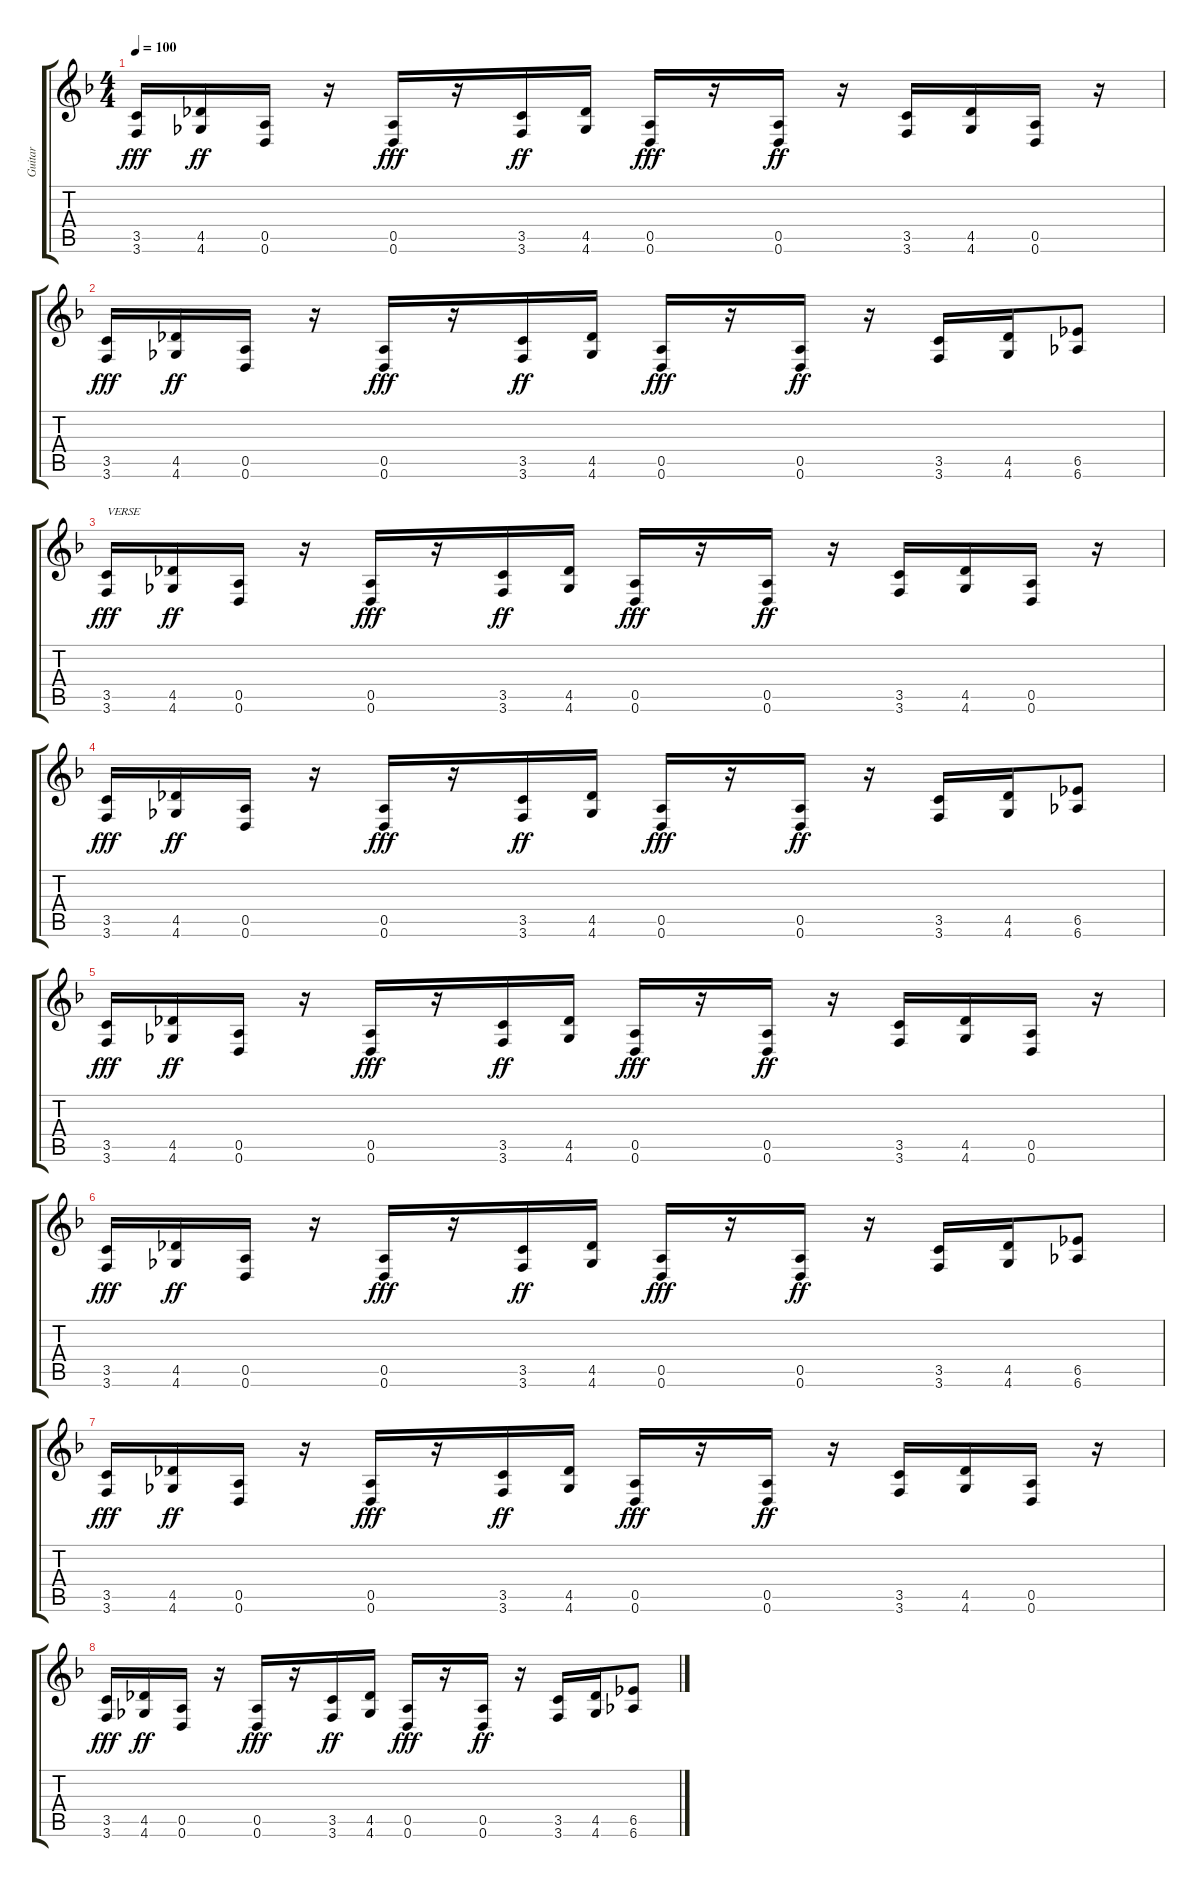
\track ("Guitar" "Guitar") {instrument distortionguitar}
\staff {score tabs}
\tuning (E4 B3 G3 D3 A2 D2) {hide}
\ts (4 4)
\tempo 100
\clef g2
\ks dminor
(3.5 3.6).16{dy fff} (4.5 4.6).16{dy ff} (0.5 0.6).16 r.16 (0.5 0.6).16{dy fff} r.16 (3.5 3.6).16{dy ff} (4.5 4.6).16 (0.5 0.6).16{dy fff} r.16 (0.5 0.6).16{dy ff} r.16 (3.5 3.6).16 (4.5 4.6).16 (0.5 0.6).16 r.16 |
(3.5 3.6).16{dy fff} (4.5 4.6).16{dy ff} (0.5 0.6).16 r.16 (0.5 0.6).16{dy fff} r.16 (3.5 3.6).16{dy ff} (4.5 4.6).16 (0.5 0.6).16{dy fff} r.16 (0.5 0.6).16{dy ff} r.16 (3.5 3.6).16 (4.5 4.6).16 (6.5 6.6).8 |
(3.5 3.6).16{txt "VERSE" dy fff} (4.5 4.6).16{dy ff} (0.5 0.6).16 r.16 (0.5 0.6).16{dy fff} r.16 (3.5 3.6).16{dy ff} (4.5 4.6).16 (0.5 0.6).16{dy fff} r.16 (0.5 0.6).16{dy ff} r.16 (3.5 3.6).16 (4.5 4.6).16 (0.5 0.6).16 r.16 |
(3.5 3.6).16{dy fff} (4.5 4.6).16{dy ff} (0.5 0.6).16 r.16 (0.5 0.6).16{dy fff} r.16 (3.5 3.6).16{dy ff} (4.5 4.6).16 (0.5 0.6).16{dy fff} r.16 (0.5 0.6).16{dy ff} r.16 (3.5 3.6).16 (4.5 4.6).16 (6.5 6.6).8 |
(3.5 3.6).16{dy fff} (4.5 4.6).16{dy ff} (0.5 0.6).16 r.16 (0.5 0.6).16{dy fff} r.16 (3.5 3.6).16{dy ff} (4.5 4.6).16 (0.5 0.6).16{dy fff} r.16 (0.5 0.6).16{dy ff} r.16 (3.5 3.6).16 (4.5 4.6).16 (0.5 0.6).16 r.16 |
(3.5 3.6).16{dy fff} (4.5 4.6).16{dy ff} (0.5 0.6).16 r.16 (0.5 0.6).16{dy fff} r.16 (3.5 3.6).16{dy ff} (4.5 4.6).16 (0.5 0.6).16{dy fff} r.16 (0.5 0.6).16{dy ff} r.16 (3.5 3.6).16 (4.5 4.6).16 (6.5 6.6).8 |
(3.5 3.6).16{dy fff} (4.5 4.6).16{dy ff} (0.5 0.6).16 r.16 (0.5 0.6).16{dy fff} r.16 (3.5 3.6).16{dy ff} (4.5 4.6).16 (0.5 0.6).16{dy fff} r.16 (0.5 0.6).16{dy ff} r.16 (3.5 3.6).16 (4.5 4.6).16 (0.5 0.6).16 r.16 |
(3.5 3.6).16{dy fff} (4.5 4.6).16{dy ff} (0.5 0.6).16 r.16 (0.5 0.6).16{dy fff} r.16 (3.5 3.6).16{dy ff} (4.5 4.6).16 (0.5 0.6).16{dy fff} r.16 (0.5 0.6).16{dy ff} r.16 (3.5 3.6).16 (4.5 4.6).16 (6.5 6.6).8
